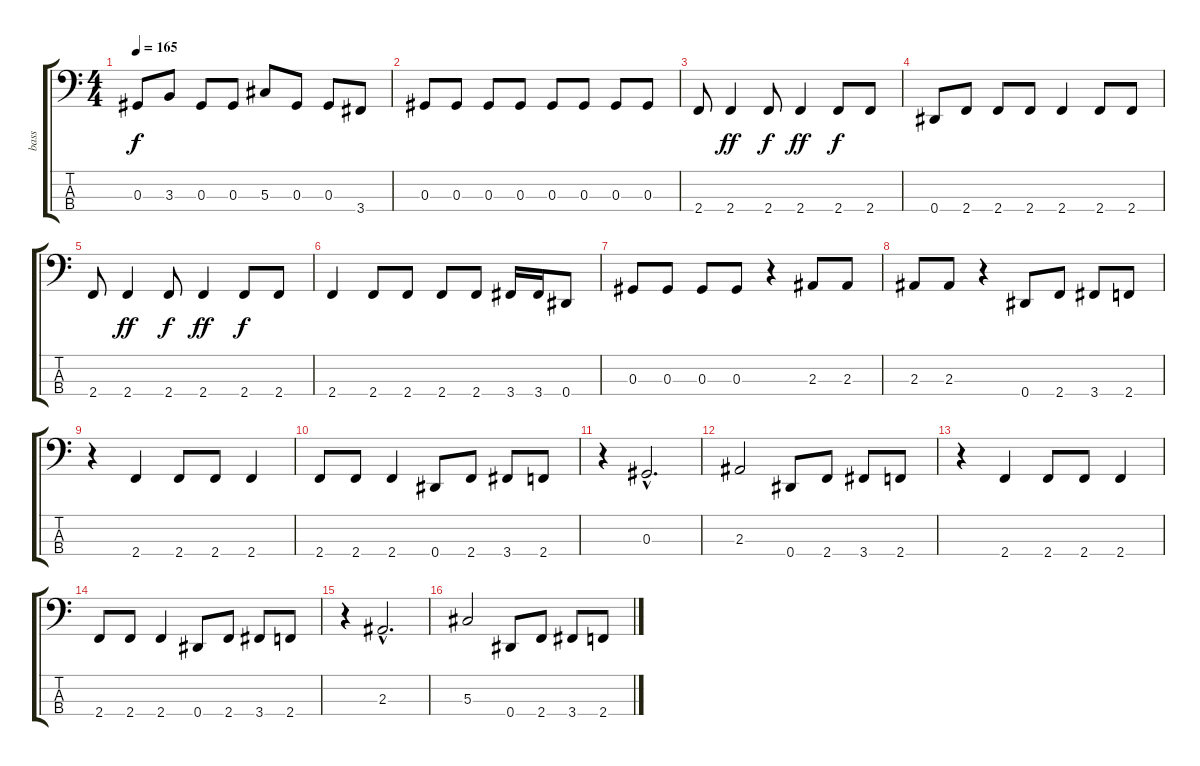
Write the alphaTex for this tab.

\track ("bass" "bass") {instrument electricbassfinger}
\staff {score tabs}
\tuning (Gb2 Db2 Ab1 Eb1) {hide}
\ts (4 4)
\tempo 165
\clef f4
\ks c
0.3.8{dy f} 3.3.8 0.3.8 0.3.8 5.3.8 0.3.8 0.3.8 3.4.8 |
0.3.8 0.3.8 0.3.8 0.3.8 0.3.8 0.3.8 0.3.8 0.3.8 |
2.4.8 2.4.4{dy ff} 2.4.8{dy f} 2.4.4{dy ff} 2.4.8{dy f} 2.4.8 |
0.4.8 2.4.8 2.4.8 2.4.8 2.4.4 2.4.8 2.4.8 |
2.4.8 2.4.4{dy ff} 2.4.8{dy f} 2.4.4{dy ff} 2.4.8{dy f} 2.4.8 |
2.4.4 2.4.8 2.4.8 2.4.8 2.4.8 3.4.16 3.4.16 0.4.8 |
0.3.8 0.3.8 0.3.8 0.3.8 r.4 2.3.8 2.3.8 |
2.3.8 2.3.8 r.4 0.4.8 2.4.8 3.4.8 2.4.8 |
r.4 2.4.4 2.4.8 2.4.8 2.4.4 |
2.4.8 2.4.8 2.4.4 0.4.8 2.4.8 3.4.8 2.4.8 |
r.4 0.3{hac}.2{d} |
2.3.2 0.4.8 2.4.8 3.4.8 2.4.8 |
r.4 2.4.4 2.4.8 2.4.8 2.4.4 |
2.4.8 2.4.8 2.4.4 0.4.8 2.4.8 3.4.8 2.4.8 |
r.4 2.3{hac}.2{d} |
5.3.2 0.4.8 2.4.8 3.4.8 2.4.8
